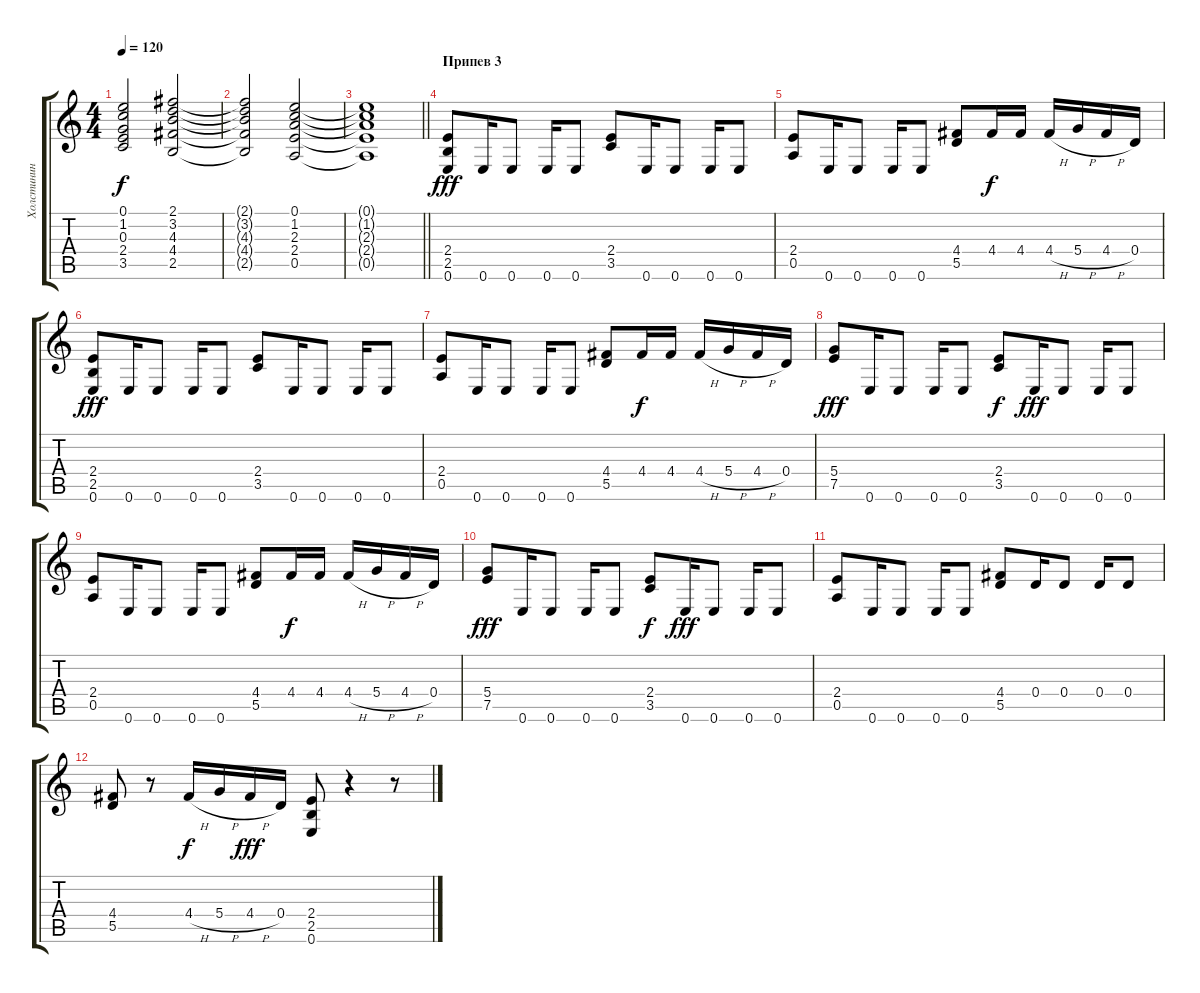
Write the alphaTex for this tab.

\track ("Холстинин" "Холстинин") {instrument distortionguitar}
\staff {score tabs}
\tuning (E4 B3 G3 D3 A2 E2) {hide}
\ts (4 4)
\tempo 120
\clef g2
\ks c
(0.1{t} 1.2{t} 0.3{t} 2.4{t} 3.5{t}).2{dy f} (2.1 3.2 4.3 4.4 2.5).2 |
(2.1{t} 3.2{t} 4.3{t} 4.4{t} 2.5{t}).2 (0.1 1.2 2.3 2.4 0.5).2 |
\barLineRight lightlight
(0.1{t} 1.2{t} 2.3{t} 2.4{t} 0.5{t}).1 |
\section ("" "Припев 3")
(2.4 2.5 0.6).8{dy fff instrument distortionguitar} 0.6.16 0.6.8 0.6.16 0.6.8 (2.4 3.5).8 0.6.16 0.6.8 0.6.16 0.6.8 |
(2.4 0.5).8 0.6.16 0.6.8 0.6.16 0.6.8 (4.4 5.5).8 4.4.16{dy f} 4.4.16 4.4{h}.16 5.4{h}.16 4.4{h}.16 0.4.16 |
(2.4 2.5 0.6).8{dy fff} 0.6.16 0.6.8 0.6.16 0.6.8 (2.4 3.5).8 0.6.16 0.6.8 0.6.16 0.6.8 |
(2.4 0.5).8 0.6.16 0.6.8 0.6.16 0.6.8 (4.4 5.5).8 4.4.16{dy f} 4.4.16 4.4{h}.16 5.4{h}.16 4.4{h}.16 0.4.16 |
(5.4 7.5).8{dy fff} 0.6.16 0.6.8 0.6.16 0.6.8 (2.4 3.5).8{dy f} 0.6.16{dy fff} 0.6.8 0.6.16 0.6.8 |
(2.4 0.5).8 0.6.16 0.6.8 0.6.16 0.6.8 (4.4 5.5).8 4.4.16{dy f} 4.4.16 4.4{h}.16 5.4{h}.16 4.4{h}.16 0.4.16 |
(5.4 7.5).8{dy fff} 0.6.16 0.6.8 0.6.16 0.6.8 (2.4 3.5).8{dy f} 0.6.16{dy fff} 0.6.8 0.6.16 0.6.8 |
(2.4 0.5).8 0.6.16 0.6.8 0.6.16 0.6.8 (4.4 5.5).8 0.4.16 0.4.8 0.4.16 0.4.8 |
(4.4 5.5).8 r.8 4.4{h}.16{dy f} 5.4{h}.16 4.4{h}.16{dy fff} 0.4.16 (2.4 2.5 0.6).8 r.4 r.8
